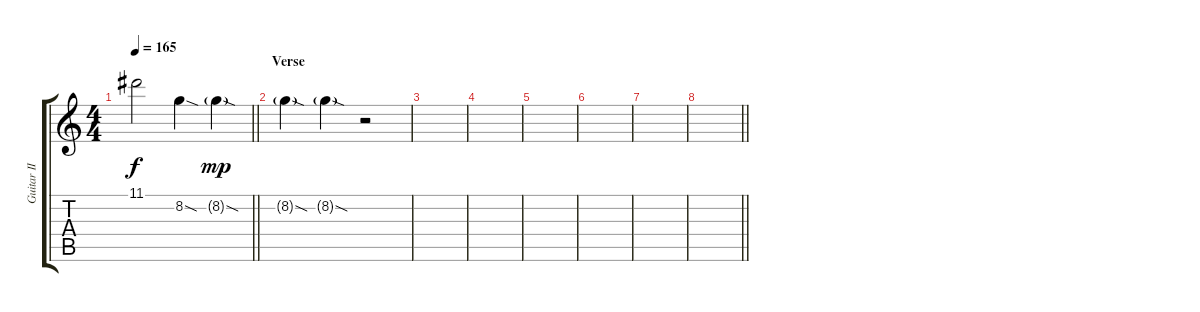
\track ("Guitar II" "Guitar II") {instrument distortionguitar}
\staff {score tabs}
\tuning (E4 B3 G3 D3 A2 D2) {hide}
\ts (4 4)
\tempo 165
\clef g2
\barLineRight lightlight
\ks c
11.1{t}.2{dy f volume 11} 8.2{sod}.4{volume 0} 8.2{sod g}.4{dy mp} |
\section ("" "Verse")
8.2{sod g}.4 8.2{sod g}.4 r.2 |
|
|
|
|
|
\barLineRight lightlight
